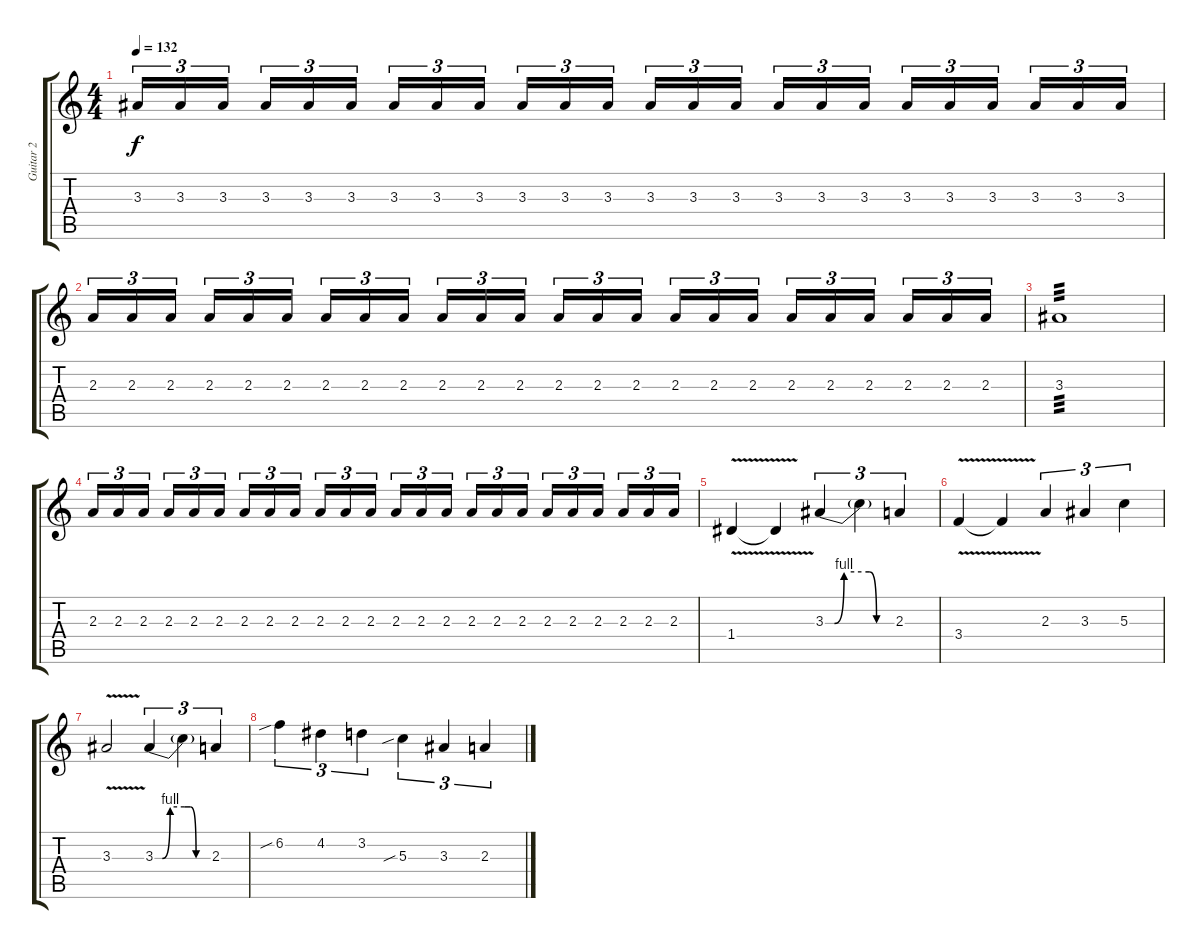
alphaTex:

\track ("Guitar 2" "Guitar 2") {instrument electricguitarclean}
\staff {score tabs}
\tuning (E4 B3 G3 D3 A2 D2) {hide}
\ts (4 4)
\tempo 132
\clef g2
\ks c
3.3.16{tu (3 2) dy f} 3.3.16{tu (3 2)} 3.3.16{tu (3 2) beam splitsecondary} 3.3.16{tu (3 2)} 3.3.16{tu (3 2)} 3.3.16{tu (3 2)} 3.3.16{tu (3 2)} 3.3.16{tu (3 2)} 3.3.16{tu (3 2) beam splitsecondary} 3.3.16{tu (3 2)} 3.3.16{tu (3 2)} 3.3.16{tu (3 2)} 3.3.16{tu (3 2)} 3.3.16{tu (3 2)} 3.3.16{tu (3 2) beam splitsecondary} 3.3.16{tu (3 2)} 3.3.16{tu (3 2)} 3.3.16{tu (3 2)} 3.3.16{tu (3 2)} 3.3.16{tu (3 2)} 3.3.16{tu (3 2) beam splitsecondary} 3.3.16{tu (3 2)} 3.3.16{tu (3 2)} 3.3.16{tu (3 2)} |
2.3.16{tu (3 2)} 2.3.16{tu (3 2)} 2.3.16{tu (3 2) beam splitsecondary} 2.3.16{tu (3 2)} 2.3.16{tu (3 2)} 2.3.16{tu (3 2)} 2.3.16{tu (3 2)} 2.3.16{tu (3 2)} 2.3.16{tu (3 2) beam splitsecondary} 2.3.16{tu (3 2)} 2.3.16{tu (3 2)} 2.3.16{tu (3 2)} 2.3.16{tu (3 2)} 2.3.16{tu (3 2)} 2.3.16{tu (3 2) beam splitsecondary} 2.3.16{tu (3 2)} 2.3.16{tu (3 2)} 2.3.16{tu (3 2)} 2.3.16{tu (3 2)} 2.3.16{tu (3 2)} 2.3.16{tu (3 2) beam splitsecondary} 2.3.16{tu (3 2)} 2.3.16{tu (3 2)} 2.3.16{tu (3 2)} |
3.3.1{tp 3} |
2.3.16{tu (3 2)} 2.3.16{tu (3 2)} 2.3.16{tu (3 2) beam splitsecondary} 2.3.16{tu (3 2)} 2.3.16{tu (3 2)} 2.3.16{tu (3 2)} 2.3.16{tu (3 2)} 2.3.16{tu (3 2)} 2.3.16{tu (3 2) beam splitsecondary} 2.3.16{tu (3 2)} 2.3.16{tu (3 2)} 2.3.16{tu (3 2)} 2.3.16{tu (3 2)} 2.3.16{tu (3 2)} 2.3.16{tu (3 2) beam splitsecondary} 2.3.16{tu (3 2)} 2.3.16{tu (3 2)} 2.3.16{tu (3 2)} 2.3.16{tu (3 2)} 2.3.16{tu (3 2)} 2.3.16{tu (3 2) beam splitsecondary} 2.3.16{tu (3 2)} 2.3.16{tu (3 2)} 2.3.16{tu (3 2)} |
1.4{v}.4 1.4{t}.4 3.3{be (custom 0 0 15 0 31 4 60 4)}.4{tu (3 2)} 3.3{be (custom 0 4 15 4 30 0 60 0) t}.4{tu (3 2)} 2.3.4{tu (3 2)} |
3.4{v}.4 3.4{t}.4 2.3.4{tu (3 2)} 3.3.4{tu (3 2)} 5.3.4{tu (3 2)} |
3.3{v}.2 3.3{be (custom 0 0 15 0 31 4 60 4)}.4{tu (3 2)} 3.3{be (custom 0 4 15 4 30 0 60 0) t}.4{tu (3 2)} 2.3.4{tu (3 2)} |
6.2{sib}.4{tu (3 2)} 4.2.4{tu (3 2)} 3.2.4{tu (3 2)} 5.3{sib}.4{tu (3 2)} 3.3.4{tu (3 2)} 2.3.4{tu (3 2)}
